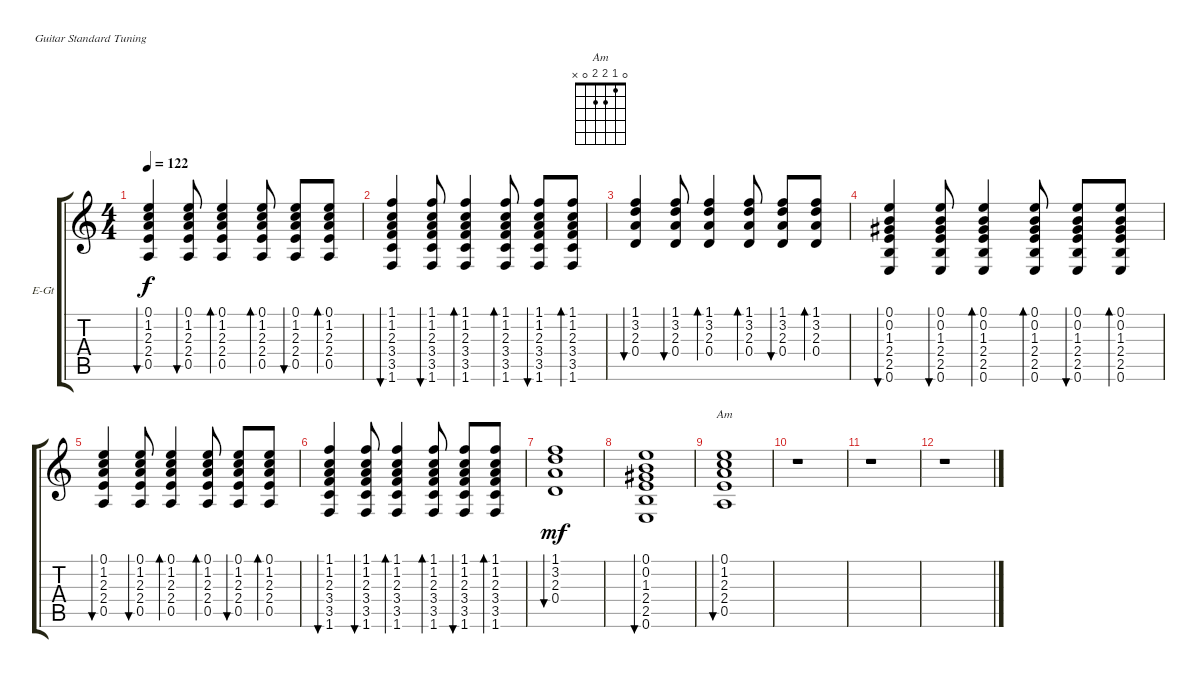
\defaultSystemsLayout 4
\bracketExtendMode groupsimilarinstruments
\firstSystemTrackNameOrientation horizontal
\otherSystemsTrackNameOrientation horizontal
\track ("Guitar" "E-Gt") {instrument electricguitarclean}
\staff {score tabs}
\tuning (E4 B3 G3 D3 A2 E2)
\chord ("Am" 0 1 2 2 0 x)
\ts (4 4)
\tempo 122
\clef g2
\ks c
(0.5 2.4 2.3 1.2 0.1).4{bu 72 dy f} (0.5 2.4 2.3 1.2 0.1).8{bu 72} (0.5 2.4 2.3 1.2 0.1).4{bd 72} (0.5 2.4 2.3 1.2 0.1).8{bd 72} (0.5 2.4 2.3 1.2 0.1).8{bu 72} (0.5 2.4 2.3 1.2 0.1).8{bd 72} |
(1.6 3.5 3.4 2.3 1.2 1.1).4{bu 120} (1.6 3.5 3.4 2.3 1.2 1.1).8{bu 73} (1.6 3.5 3.4 2.3 1.2 1.1).4{bd 72} (1.6 3.5 3.4 2.3 1.2 1.1).8{bd 72} (1.6 3.5 3.4 2.3 1.2 1.1).8{bu 73} (1.6 3.5 3.4 2.3 1.2 1.1).8{bd 72} |
(0.4 2.3 3.2 1.1).4{bu 72} (0.4 2.3 3.2 1.1).8{bu 72} (0.4 2.3 3.2 1.1).4{bd 72} (0.4 2.3 3.2 1.1).8{bd 72} (0.4 2.3 3.2 1.1).8{bu 72} (0.4 2.3 3.2 1.1).8{bd 72} |
(0.6 2.5 2.4 1.3 0.2 0.1).4{bu 72} (0.6 2.5 2.4 1.3 0.2 0.1).8{bu 72} (0.6 2.5 2.4 1.3 0.2 0.1).4{bd 72} (0.6 2.5 2.4 1.3 0.2 0.1).8{bd 72} (0.6 2.5 2.4 1.3 0.2 0.1).8{bu 72} (0.6 2.5 2.4 1.3 0.2 0.1).8{bd 72} |
(0.5 2.4 2.3 1.2 0.1).4{bu 72} (0.5 2.4 2.3 1.2 0.1).8{bu 72} (0.5 2.4 2.3 1.2 0.1).4{bd 72} (0.5 2.4 2.3 1.2 0.1).8{bd 72} (0.5 2.4 2.3 1.2 0.1).8{bu 72} (0.5 2.4 2.3 1.2 0.1).8{bd 72} |
(1.6 3.5 3.4 2.3 1.2 1.1).4{bu 120} (1.6 3.5 3.4 2.3 1.2 1.1).8{bu 73} (1.6 3.5 3.4 2.3 1.2 1.1).4{bd 72} (1.6 3.5 3.4 2.3 1.2 1.1).8{bd 72} (1.6 3.5 3.4 2.3 1.2 1.1).8{bu 73} (1.6 3.5 3.4 2.3 1.2 1.1).8{bd 72} |
(0.4 2.3 3.2 1.1).1{bu 200 dy mf} |
(0.6 2.5 2.4 1.3 0.2 0.1).1{bu 200} |
(0.5 2.4 2.3 1.2 0.1).1{bu 200 ch "Am"} |
r.1 |
r.1 |
r.1
